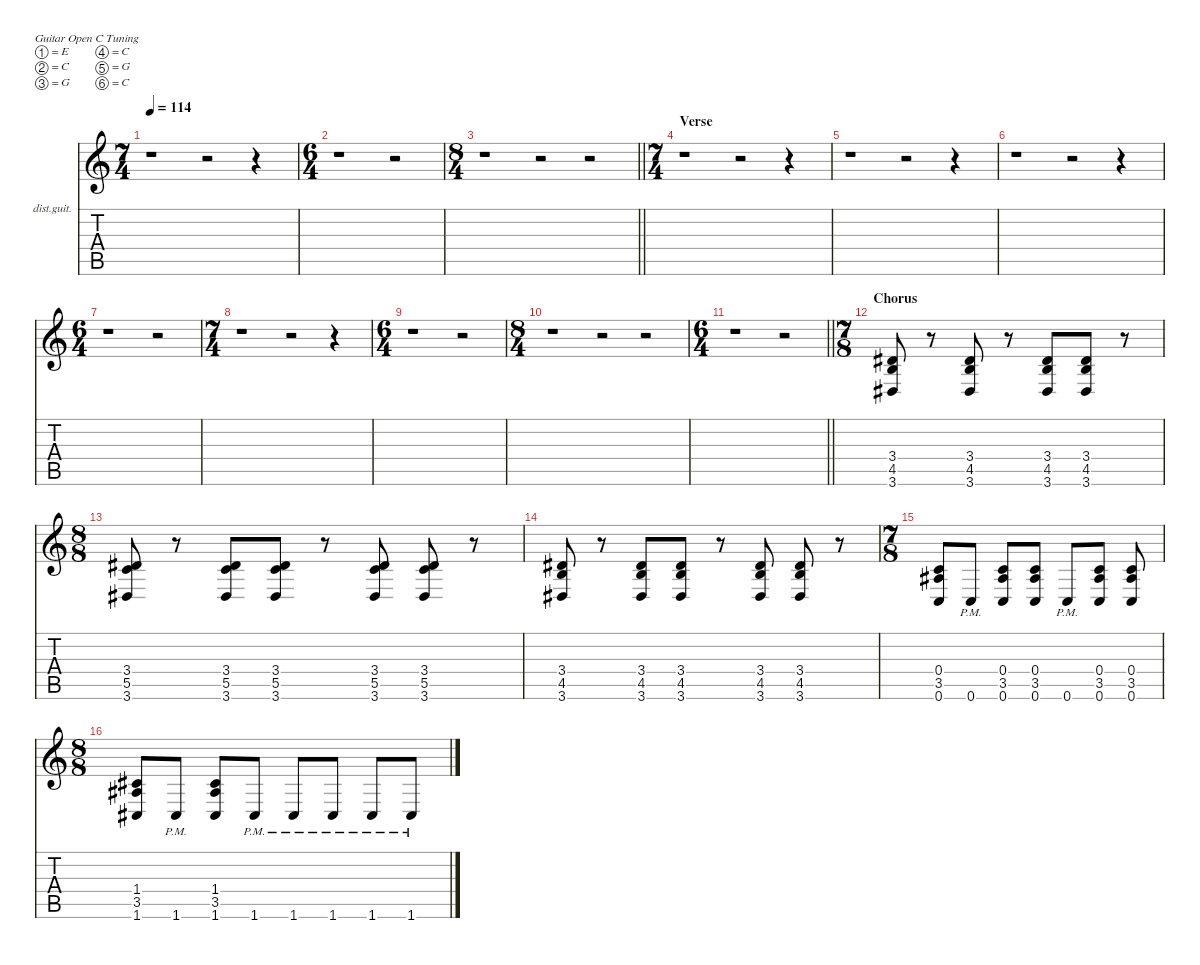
\defaultSystemsLayout 4
\hideDynamics
\bracketExtendMode nobrackets
\firstSystemTrackNameOrientation horizontal
\otherSystemsTrackNameOrientation horizontal
\track ("GTR Disto" "dist.guit.") {instrument distortionguitar}
\staff {score tabs}
\tuning (E4 C4 G3 C3 G2 C2)
\ts (7 4)
\tempo 114
\clef g2
\ks c
r.1{dy f beam Down} r.2{beam Down} r.4{beam Down} |
\ts (6 4)
\beaming (8 2 2 2 6)
r.1{beam Down} r.2{beam Down} |
\ts (8 4)
\beaming (8 2 2 2 10)
\barLineRight lightlight
r.1{beam Down} r.2{beam Down} r.2{beam Down} |
\ts (7 4)
\beaming (8 2 2 2 8)
\section ("" "Verse")
r.1{beam Down} r.2{beam Down} r.4{beam Down} |
r.1{beam Down} r.2{beam Down} r.4{beam Down} |
r.1{beam Down} r.2{beam Down} r.4{beam Down} |
\ts (6 4)
\beaming (8 2 2 2 6)
r.1{beam Down} r.2{beam Down} |
\ts (7 4)
\beaming (8 2 2 2 8)
r.1{beam Down} r.2{beam Down} r.4{beam Down} |
\ts (6 4)
\beaming (8 2 2 2 6)
r.1{beam Down} r.2{beam Down} |
\ts (8 4)
\beaming (8 2 2 2 10)
r.1{beam Down} r.2{beam Down} r.2{beam Down} |
\ts (6 4)
\beaming (8 2 2 2 6)
\barLineRight lightlight
r.1{beam Down} r.2{beam Down} |
\ts (7 8)
\beaming (8 2 2 2 2)
\section ("" "Chorus")
(3.4{acc #} 4.5 3.6{acc #}).8{beam Up} r.8{beam Up} (3.4{acc #} 4.5 3.6{acc #}).8{beam Up} r.8{beam Up} (3.4{acc #} 4.5 3.6{acc #}).8{beam Up} (3.4{acc #} 4.5 3.6{acc #}).8{beam Up} r.8{beam Up} |
\ts (8 8)
\beaming (8 2 2 2 2)
(3.4{acc #} 5.5 3.6{acc #}).8{beam Up} r.8{beam Up} (3.4{acc #} 5.5 3.6{acc #}).8{beam Up} (3.4{acc #} 5.5 3.6{acc #}).8{beam Up} r.8{beam Up} (3.4{acc #} 5.5 3.6{acc #}).8{beam Up} (3.4{acc #} 5.5 3.6{acc #}).8{beam Up} r.8{beam Up} |
(3.4{acc #} 4.5 3.6{acc #}).8{beam Up} r.8{beam Up} (3.4{acc #} 4.5 3.6{acc #}).8{beam Up} (3.4{acc #} 4.5 3.6{acc #}).8{beam Up} r.8{beam Up} (3.4{acc #} 4.5 3.6{acc #}).8{beam Up} (3.4{acc #} 4.5 3.6{acc #}).8{beam Up} r.8{beam Up} |
\ts (7 8)
\beaming (8 2 2 2 2)
(0.4 3.5{acc #} 0.6).8{beam Up} 0.6{pm}.8{beam Up} (0.4 3.5{acc #} 0.6).8{beam Up} (0.4 3.5{acc #} 0.6).8{beam Up} 0.6{pm}.8{beam Up} (0.4 3.5{acc #} 0.6).8{beam Up} (0.4 3.5{acc #} 0.6).8{beam Up} |
\ts (8 8)
\beaming (8 2 2 2 2)
(1.4{acc #} 3.5{acc #} 1.6{acc #}).8{beam Up} 1.6{pm acc #}.8{beam Up} (1.4{acc #} 3.5{acc #} 1.6{acc #}).8{beam Up} 1.6{pm acc #}.8{beam Up} 1.6{pm acc #}.8{beam Up} 1.6{pm acc #}.8{beam Up} 1.6{pm acc #}.8{beam Up} 1.6{pm acc #}.8{beam Up}
